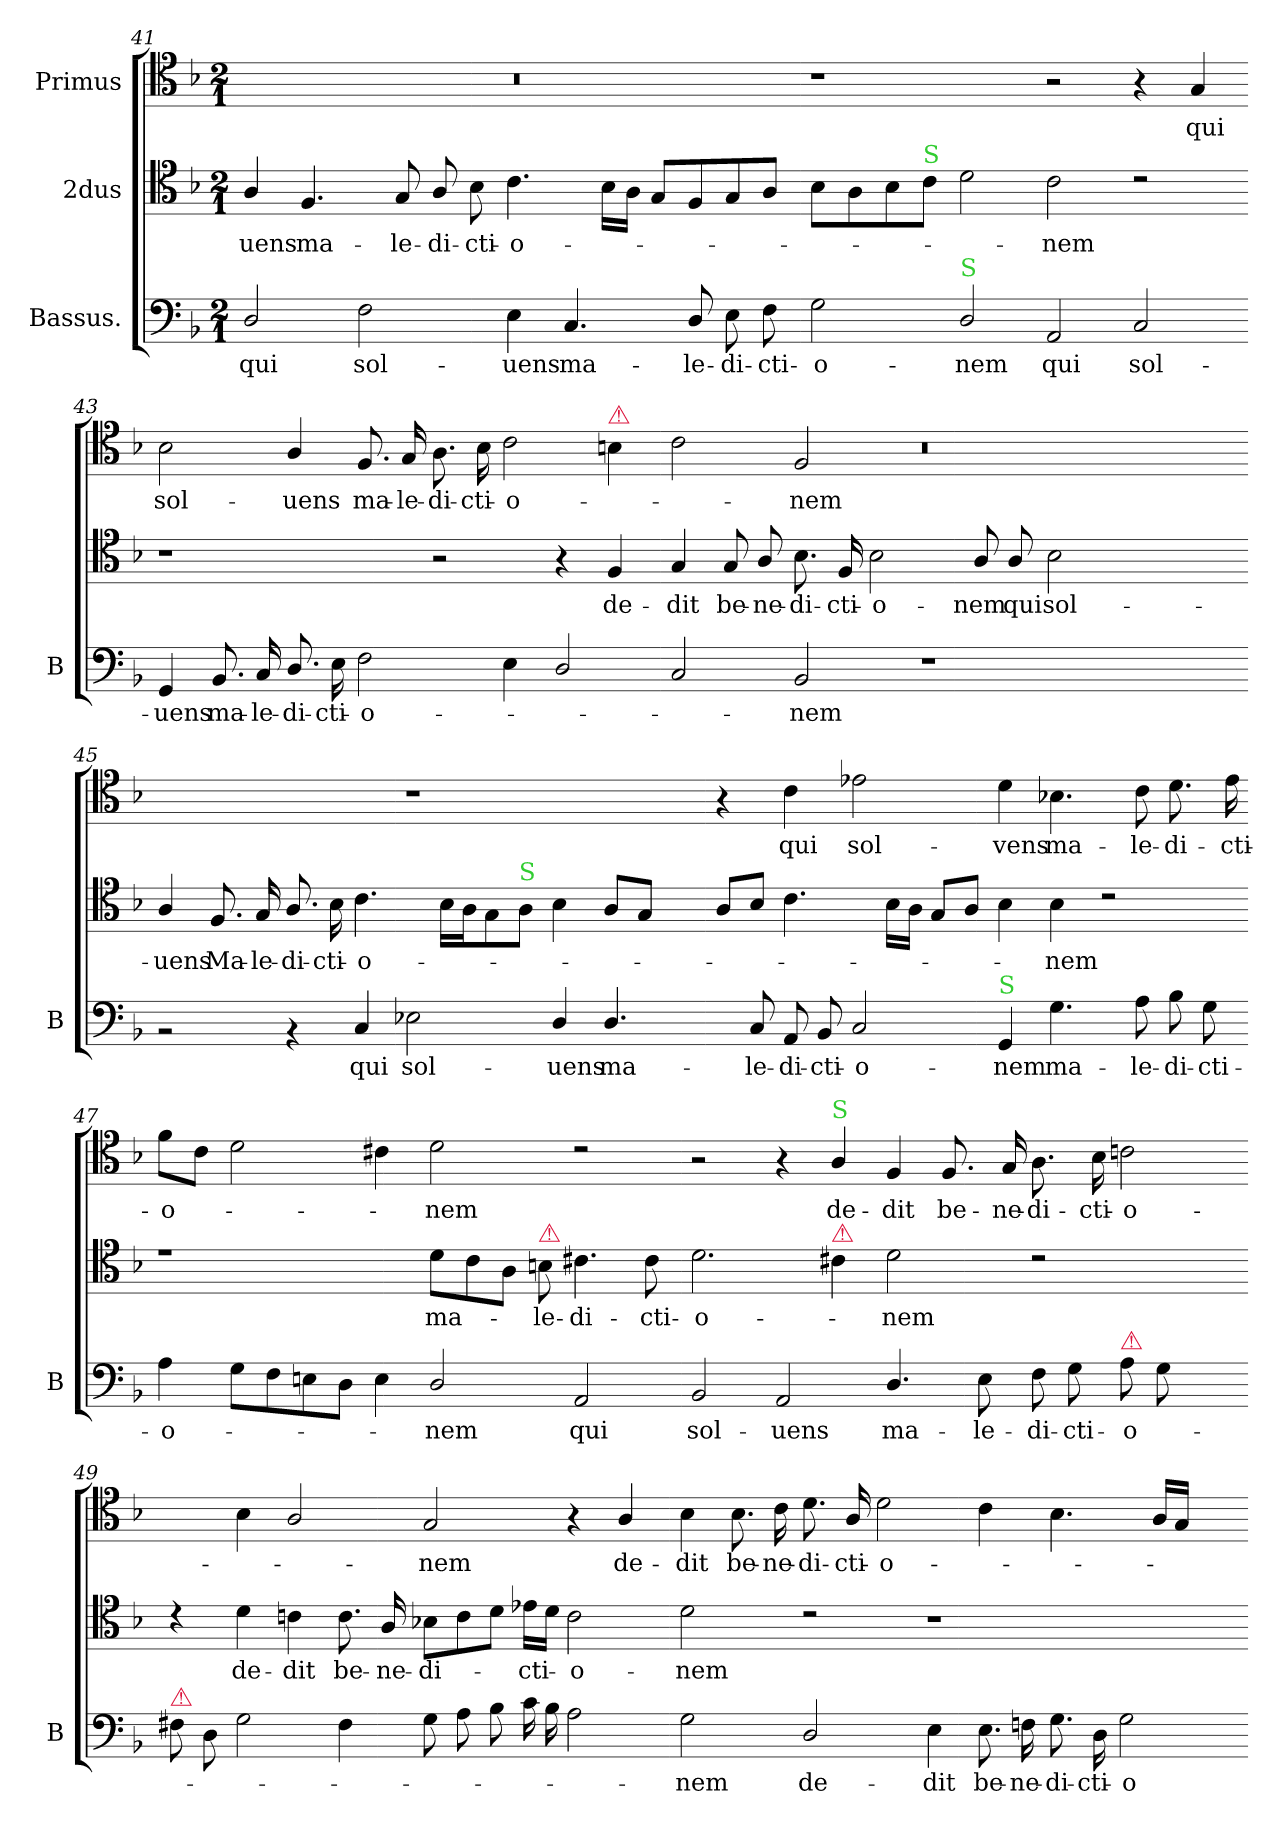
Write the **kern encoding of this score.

**kern	**text	**kern	**text	**kern	**text
*part3	*part3	*part2	*part2	*part1	*part1
*staff3	*staff3	*staff2	*staff2	*staff1	*staff1
*I"Bassus.	*	*I"2dus	*	*I"Primus	*
*I'B	*	*	*	*	*
*clefF4	*	*clefC4	*	*clefC4	*
*k[b-]	*	*k[b-]	*	*k[b-]	*
*M2/1	*	*M2/1	*	*M2/1	*
=41	=41	=41	=41	=41	=41
2D/	qui	4A/	-uens	0r	.
.	.	4.F/	ma-	.	.
2F\	sol-	.	.	.	.
.	.	8G/	-le-	.	.
.	.	8A/	-di-	.	.
.	.	8B-\	-cti-	.	.
4E\	-uens	4.c\	-o-	.	.
4.C/	ma-	.	.	.	.
.	.	16B-\LL	.	.	.
.	.	16A\JJ	.	.	.
.	.	8G/L	.	.	.
8D/	-le-	8F/	.	.	.
8E\	-di-	8G/	.	.	.
8F\	-cti-	8A/J	.	.	.
=42-	=42-	=42-	=42-	=42-	=42-
2G\	-o-	8B-\L	.	1r	.
.	.	8A\	.	.	.
.	.	8B-\	.	.	.
!	!	!LO:TX:a:color=limegreen:t=S	!	!	!
.	.	8c\J	.	.	.
!LO:TX:a:color=limegreen:t=S	!	!	!	!	!
2D/	-nem	2d\	.	.	.
!	!LO:LY:i	!	!	!	!
2AA/	qui	2c\	-nem	2r	.
!	!LO:LY:i	!	!	!	!
2C/	sol-	2rc	.	4r	.
.	.	.	.	4G/	qui
=43-	=43-	=43-	=43-	=43-	=43-
!	!LO:LY:i	!	!	!	!
4GG/	-uens	1r	.	2B-\	sol-
!	!LO:LY:i	!	!	!	!
8.BB-/	ma-	.	.	.	.
!	!LO:LY:i	!	!	!	!
16C/	-le-	.	.	.	.
!	!LO:LY:i	!	!	!	!
8.D/	-di-	.	.	4A/	-uens
!	!LO:LY:i	!	!	!	!
16E\	-cti-	.	.	.	.
!	!LO:LY:i	!	!	!	!
2F\	-o-	.	.	8.F/	ma-
.	.	.	.	16G/	-le-
.	.	2r	.	8.A\	-di-
.	.	.	.	16B-\	-cti-
4E\	.	.	.	2c\	-o-
2D/	.	4r	.	.	.
!	!	!	!	!LO:TX:a:color=crimson:t=⚠	!
.	.	4F/	de-	4Bn\	.
=44-	=44-	=44-	=44-	=44-	=44-
2C/	.	4G/	-dit	2c\	.
.	.	8G/	be-	.	.
.	.	8A/	-ne-	.	.
!	!LO:LY:i	!	!	!	!
2BB-/	-nem	8.B-\	-di-	2F/	-nem
.	.	16F/	-cti-	.	.
.	.	2B-\	-o-	.	.
1r	.	.	.	0r	.
.	.	8A/	-nem	.	.
.	.	8A/	qui	.	.
.	.	2B-\	sol-	.	.
1ryy	.	1ryy	.	.	.
=45-	=45-	=45-	=45-	=45-	=45-
2rBB	.	4A/	-uens	1ryy	.
.	.	8.F/	Ma-	.	.
.	.	16G/	-le-	.	.
4rBB	.	8.A/	-di-	.	.
.	.	16B-\	-cti-	.	.
4C/	qui	4.c\	-o-	.	.
2E-X\	sol-	.	.	1r	.
.	.	16B-\LL	.	.	.
.	.	16A\J	.	.	.
.	.	8G\	.	.	.
!	!	!LO:TX:a:color=limegreen:t=S	!	!	!
.	.	8A\J	.	.	.
4D/	-uens	4B-\	.	.	.
4.D/	ma-	8A/L	.	.	.
.	.	8G/J	.	.	.
.	.	8ryy	.	8ryy	.
=46-	=46-	=46-	=46-	=46-	=46-
8ryy	.	8A/L	.	4r	.
8C/	-le-	8B-/J	.	.	.
8AA/	-di-	4.c\	.	4c\	qui
8BB-/	-cti-	.	.	.	.
2C/	-o-	.	.	2e-X\	sol-
.	.	16B-\LL	.	.	.
.	.	16A\JJ	.	.	.
.	.	8G/L	.	.	.
.	.	8A/J	.	.	.
!LO:TX:a:color=limegreen:t=S	!	!	!	!	!
4GG/	-nem	4B-\	.	4d\	-vens
4.G\	ma-	4B-\	-nem	4.B-X\	ma-
.	.	2rc	.	.	.
8A\	-le-	.	.	8c\	-le-
8B-\	-di-	.	.	8.d\	-di-
8G\	-cti-	.	.	.	.
.	.	.	.	16e-\	-cti-
=47-	=47-	=47-	=47-	=47-	=47-
4A\	-o-	1re	.	8f\L	-o-
.	.	.	.	8c\J	.
8G\L	.	.	.	2d\	.
8F\	.	.	.	.	.
8En\	.	.	.	.	.
8D\J	.	.	.	.	.
4E\	.	.	.	4c#X\	.
2D/	-nem	8d\L	ma-	2d\	-nem
.	.	8c\	.	.	.
.	.	8A\J	.	.	.
!	!	!LO:TX:a:color=crimson:t=⚠	!	!	!
.	.	8Bn\	-le-	.	.
2AA/	qui	4.c#X\	-di-	2rc	.
.	.	8c#\	-cti-	.	.
=48-	=48-	=48-	=48-	=48-	=48-
2BB-/	sol-	2.d\	-o-	2r	.
2AA/	-uens	.	.	4r	.
!	!	!	!	!LO:TX:a:color=limegreen:t=S	!
!	!	!LO:TX:a:color=crimson:t=⚠	!	!	!
.	.	4c#X\	.	4A/	de-
4.D/	ma-	2d\	-nem	4F/	-dit
.	.	.	.	8.F/	be-
8E\	-le-	.	.	.	.
.	.	.	.	16G/	-ne-
8F\	-di-	2rc	.	8.A\	-di-
8G\	-cti-	.	.	.	.
.	.	.	.	16B-\	-cti-
!LO:TX:a:color=crimson:t=⚠	!	!	!	!	!
8A\	-o-	.	.	2cn\	-o-
8G\	.	.	.	.	.
4ryy	.	4ryy	.	.	.
=49-	=49-	=49-	=49-	=49-	=49-
!LO:TX:a:color=crimson:t=⚠	!	!	!	!	!
8F#X\	.	4rc	.	4ryy	.
8D\	.	.	.	.	.
2G\	.	4d\	de-	4B-\	.
.	.	4cn\	-dit	2A/	.
4F#\	.	8.c\	be-	.	.
.	.	16A/	-ne-	.	.
8G\	.	8B-X\L	-di-	2G/	-nem
8A\	.	8c\	.	.	.
8B-\	.	8d\J	.	.	.
16c\	.	16e-X\LL	-cti-	.	.
16B-\	.	16d\JJ	.	.	.
2A\	.	2c\	-o-	4r	.
.	.	.	.	4A/	de-
=50-	=50-	=50-	=50-	=50-	=50-
2G\	-nem	2d\	-nem	4B-\	-dit
.	.	.	.	8.B-\	be-
.	.	.	.	16c\	-ne-
2D/	de-	2rc	.	8.d\	-di-
.	.	.	.	16A/	-cti-
.	.	.	.	2d\	-o-
4E\	-dit	1r	.	.	.
8.E\	be-	.	.	4c\	.
16Fn\	-ne-	.	.	.	.
8.G\	-di-	.	.	4.B-\	.
16D\	-cti-	.	.	.	.
2G\	-o-	.	.	.	.
.	.	.	.	16A/LL	.
.	.	.	.	16G/JJ	.
.	.	4ryy	.	4ryy	.
=-	=-	=-	=-	=-	=-
*-	*-	*-	*-	*-	*-
